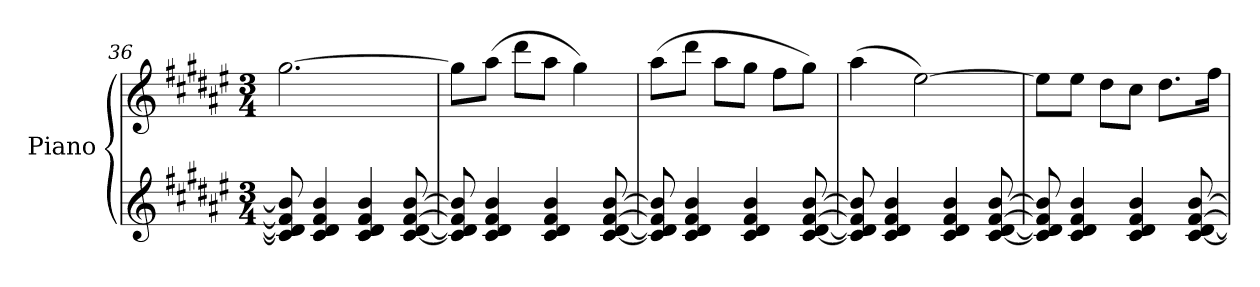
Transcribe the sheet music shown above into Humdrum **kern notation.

**kern	**kern
*part1	*part1
*staff2	*staff1
*I"Piano	*
*I'Pno.	*
*clefG2	*clefG2
*k[f#c#g#d#a#e#]	*k[f#c#g#d#a#e#]
*M3/4	*M3/4
=36	=36
8c#/] 8d#/] 8f#/] 8b/]	[2.gg#\
4c#/ 4d#/ 4f#/ 4b/	.
4c#/ 4d#/ 4f#/ 4b/	.
[8c#/ [8d#/ [8f#/ [8b/	.
=37	=37
8c#/] 8d#/] 8f#/] 8b/]	8gg#\L]
4c#/ 4d#/ 4f#/ 4b/	(>8aa#\J
.	8ddd#\L
4c#/ 4d#/ 4f#/ 4b/	8aa#\J
.	4gg#\)
[8c#/ [8d#/ [8f#/ [8b/	.
=38	=38
8c#/] 8d#/] 8f#/] 8b/]	(>8aa#\L
4c#/ 4d#/ 4f#/ 4b/	8ddd#\J
.	8aa#\L
4c#/ 4d#/ 4f#/ 4b/	8gg#\J
.	8ff#\L
[8c#/ [8d#/ [8f#/ [8b/	8gg#\J)
=39	=39
8c#/] 8d#/] 8f#/] 8b/]	(>4aa#\
4c#/ 4d#/ 4f#/ 4b/	.
.	[2ee#\)
4c#/ 4d#/ 4f#/ 4b/	.
[8c#/ [8d#/ [8f#/ [8b/	.
=40	=40
8c#/] 8d#/] 8f#/] 8b/]	8ee#\L]
4c#/ 4d#/ 4f#/ 4b/	8ee#\J
.	8dd#\L
4c#/ 4d#/ 4f#/ 4b/	8cc#\J
.	8.dd#\L
[8c#/ [8d#/ [8f#/ [8b/	.
.	16ff#\Jk
=	=
*-	*-
